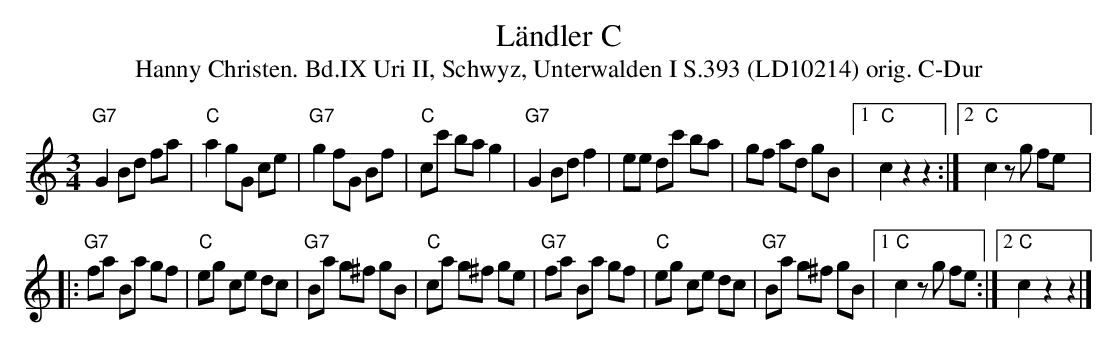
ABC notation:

X:1
T:Ländler C
T:Hanny Christen. Bd.IX Uri II, Schwyz, Unterwalden I S.393 (LD10214) orig. C-Dur
M:3/4
L:1/8
K:C
"G7"G2 Bd fa | "C"a2 gG ce | "G7"g2 fG Bf | "C"cc' ba g2 | "G7"G2 Bd f2 | ee dc' ba | gf ad gB |1 "C"c2 z2z2 :|2 "C"c2 zg fe |:
"G7"fa Ba gf | "C"eg ce dc | "G7"Ba g^f gB | "C"ca g^f ge | "G7"fa Ba gf | "C"eg ce dc | "G7"Ba g^f gB |1 "C"c2 zg fe :|2 "C"c2 z2z2 |]
